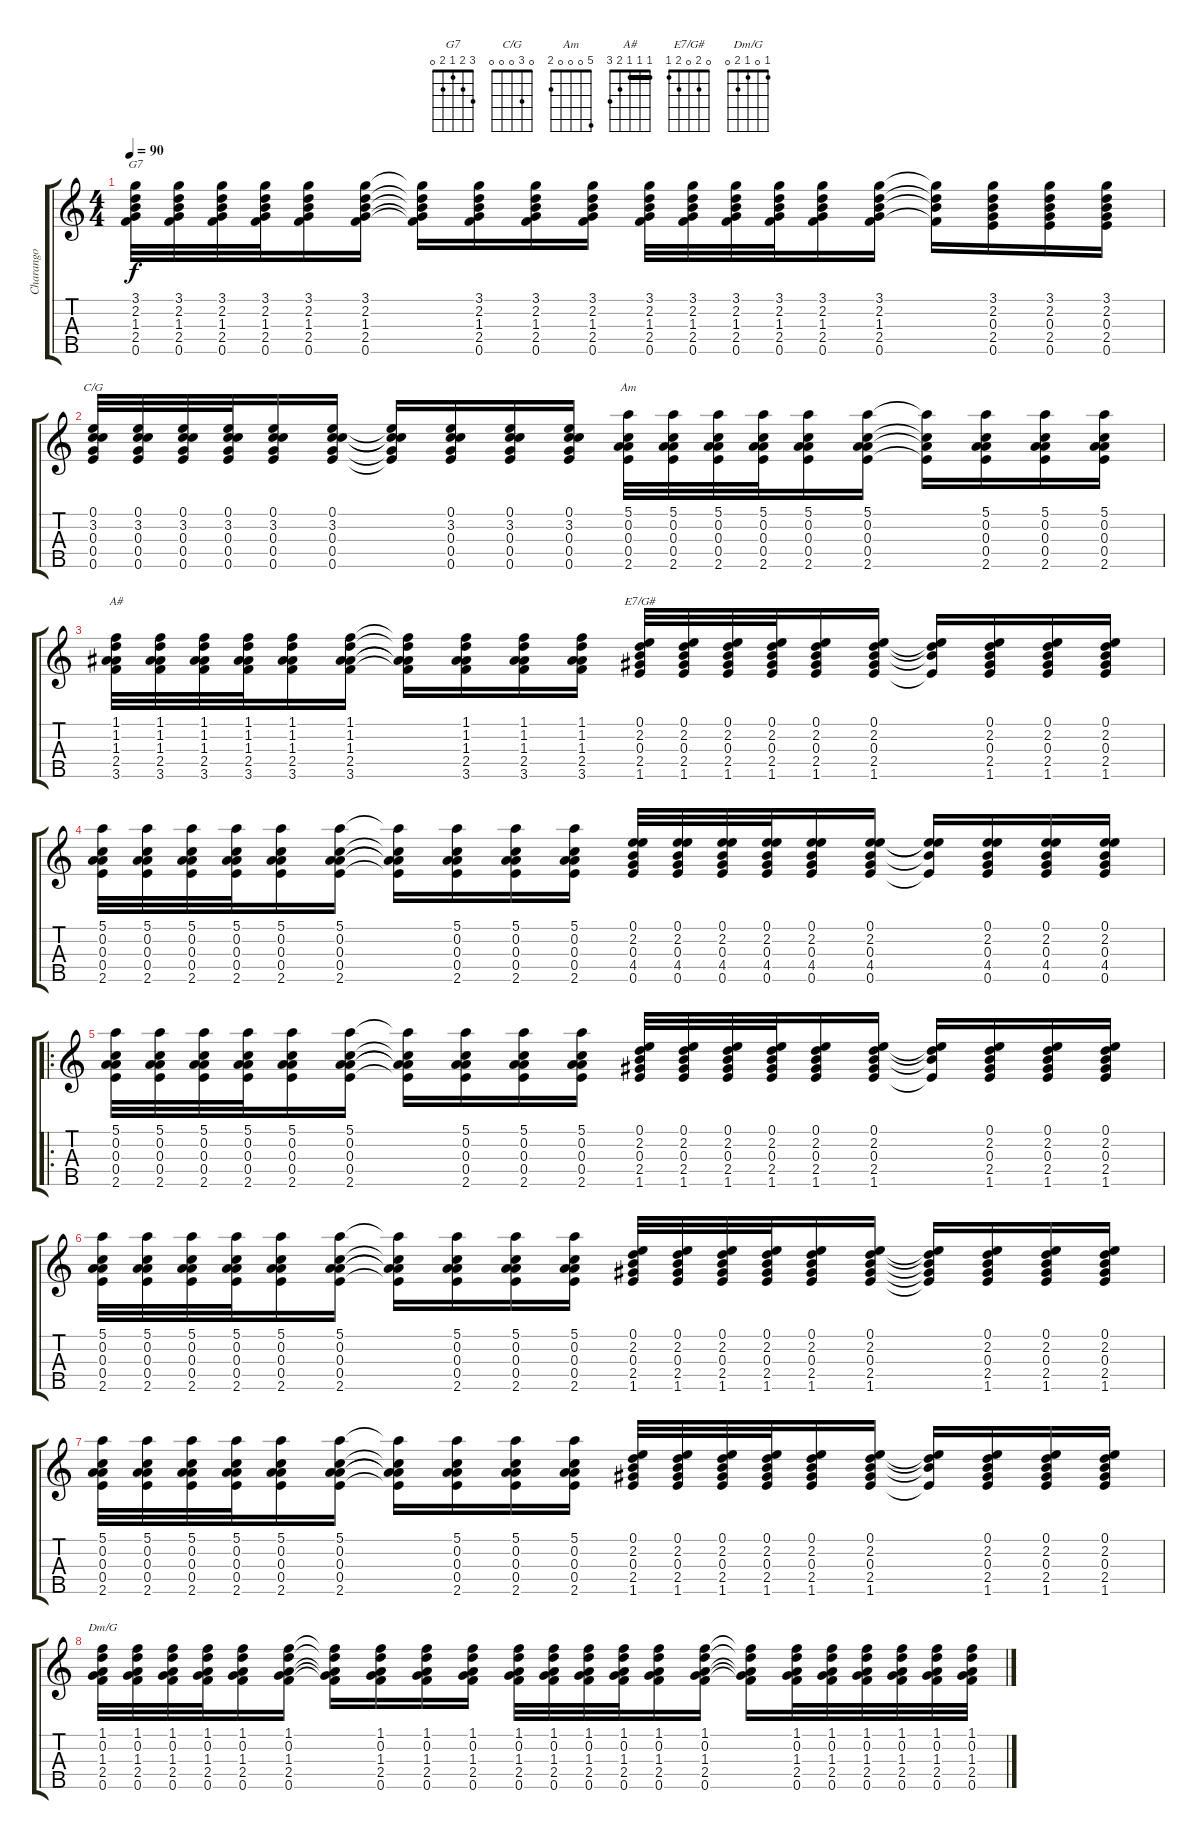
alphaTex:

\track ("Charango" "Charango") {instrument banjo}
\staff {score tabs}
\tuning (E4 A3 E3 C4 G3) {hide}
\displaytranspose 12
\chord ("G7" 3 2 1 2 0)
\chord ("C/G" 0 3 0 0 0)
\chord ("Am" 5 0 0 0 2)
\chord ("A#" 1 1 1 2 3) {barre 1}
\chord ("E7/G#" 0 2 0 2 1)
\chord ("Dm/G" 1 0 1 2 0)
\ts (4 4)
\tempo 90
\clef g2
\ks c
(3.1 2.2 1.3 2.4 0.5).32{ch "G7" dy f} (3.1 2.2 1.3 2.4 0.5).32 (3.1 2.2 1.3 2.4 0.5).32 (3.1 2.2 1.3 2.4 0.5).32 (3.1 2.2 1.3 2.4 0.5).16 (3.1 2.2 1.3 2.4 0.5).16 (3.1{t} 2.2{t} 1.3{t} 2.4{t} 0.5{t}).16 (3.1 2.2 1.3 2.4 0.5).16 (3.1 2.2 1.3 2.4 0.5).16 (3.1 2.2 1.3 2.4 0.5).16 (3.1 2.2 1.3 2.4 0.5).32 (3.1 2.2 1.3 2.4 0.5).32 (3.1 2.2 1.3 2.4 0.5).32 (3.1 2.2 1.3 2.4 0.5).32 (3.1 2.2 1.3 2.4 0.5).16 (3.1 2.2 1.3 2.4 0.5).16 (3.1{t} 2.2{t} 1.3{t} 2.4{t}).16 (3.1 2.2 0.3 2.4 0.5).16 (3.1 2.2 0.3 2.4 0.5).16 (3.1 2.2 0.3 2.4 0.5).16 |
(0.1 3.2 0.3 0.4 0.5).32{ch "C/G"} (0.1 3.2 0.3 0.4 0.5).32 (0.1 3.2 0.3 0.4 0.5).32 (0.1 3.2 0.3 0.4 0.5).32 (0.1 3.2 0.3 0.4 0.5).16 (0.1 3.2 0.3 0.4 0.5).16 (0.1{t} 3.2{t} 0.3{t} 0.4{t} 0.5{t}).16 (0.1 3.2 0.3 0.4 0.5).16 (0.1 3.2 0.3 0.4 0.5).16 (0.1 3.2 0.3 0.4 0.5).16 (5.1 0.2 0.3 0.4 2.5).32{ch "Am"} (5.1 0.2 0.3 0.4 2.5).32 (5.1 0.2 0.3 0.4 2.5).32 (5.1 0.2 0.3 0.4 2.5).32 (5.1 0.2 0.3 0.4 2.5).16 (5.1 0.2 0.3 0.4 2.5).16 (5.1{t} 0.2{t} 0.3{t} 0.4{t}).16 (5.1 0.2 0.3 0.4 2.5).16 (5.1 0.2 0.3 0.4 2.5).16 (5.1 0.2 0.3 0.4 2.5).16 |
(1.1 1.2 1.3 2.4 3.5).32{ch "A#"} (1.1 1.2 1.3 2.4 3.5).32 (1.1 1.2 1.3 2.4 3.5).32 (1.1 1.2 1.3 2.4 3.5).32 (1.1 1.2 1.3 2.4 3.5).16 (1.1 1.2 1.3 2.4 3.5).16 (1.1{t} 1.2{t} 1.3{t} 2.4{t} 3.5{t}).16 (1.1 1.2 1.3 2.4 3.5).16 (1.1 1.2 1.3 2.4 3.5).16 (1.1 1.2 1.3 2.4 3.5).16 (0.1 2.2 0.3 2.4 1.5).32{ch "E7/G#"} (0.1 2.2 0.3 2.4 1.5).32 (0.1 2.2 0.3 2.4 1.5).32 (0.1 2.2 0.3 2.4 1.5).32 (0.1 2.2 0.3 2.4 1.5).16 (0.1 2.2 0.3 2.4 1.5).16 (0.1{t} 2.2{t} 0.3{t} 2.4{t}).16 (0.1 2.2 0.3 2.4 1.5).16 (0.1 2.2 0.3 2.4 1.5).16 (0.1 2.2 0.3 2.4 1.5).16 |
(5.1 0.2 0.3 0.4 2.5).32 (5.1 0.2 0.3 0.4 2.5).32 (5.1 0.2 0.3 0.4 2.5).32 (5.1 0.2 0.3 0.4 2.5).32 (5.1 0.2 0.3 0.4 2.5).16 (5.1 0.2 0.3 0.4 2.5).16 (5.1{t} 0.2{t} 0.3{t} 0.4{t} 2.5{t}).16 (5.1 0.2 0.3 0.4 2.5).16 (5.1 0.2 0.3 0.4 2.5).16 (5.1 0.2 0.3 0.4 2.5).16 (0.1 2.2 0.3 4.4 0.5).32 (0.1 2.2 0.3 4.4 0.5).32 (0.1 2.2 0.3 4.4 0.5).32 (0.1 2.2 0.3 4.4 0.5).32 (0.1 2.2 0.3 4.4 0.5).16 (0.1 2.2 0.3 4.4 0.5).16 (0.1{t} 2.2{t} 0.3{t} 4.4{t}).16 (0.1 2.2 0.3 4.4 0.5).16 (0.1 2.2 0.3 4.4 0.5).16 (0.1 2.2 0.3 4.4 0.5).16 |
\ro
(5.1 0.2 0.3 0.4 2.5).32 (5.1 0.2 0.3 0.4 2.5).32 (5.1 0.2 0.3 0.4 2.5).32 (5.1 0.2 0.3 0.4 2.5).32 (5.1 0.2 0.3 0.4 2.5).16 (5.1 0.2 0.3 0.4 2.5).16 (5.1{t} 0.2{t} 0.3{t} 0.4{t} 2.5{t}).16 (5.1 0.2 0.3 0.4 2.5).16 (5.1 0.2 0.3 0.4 2.5).16 (5.1 0.2 0.3 0.4 2.5).16 (0.1 2.2 0.3 2.4 1.5).32 (0.1 2.2 0.3 2.4 1.5).32 (0.1 2.2 0.3 2.4 1.5).32 (0.1 2.2 0.3 2.4 1.5).32 (0.1 2.2 0.3 2.4 1.5).16 (0.1 2.2 0.3 2.4 1.5).16 (0.1{t} 2.2{t} 0.3{t} 2.4{t}).16 (0.1 2.2 0.3 2.4 1.5).16 (0.1 2.2 0.3 2.4 1.5).16 (0.1 2.2 0.3 2.4 1.5).16 |
(5.1 0.2 0.3 0.4 2.5).32{volume 8} (5.1 0.2 0.3 0.4 2.5).32 (5.1 0.2 0.3 0.4 2.5).32 (5.1 0.2 0.3 0.4 2.5).32 (5.1 0.2 0.3 0.4 2.5).16 (5.1 0.2 0.3 0.4 2.5).16 (5.1{t} 0.2{t} 0.3{t} 0.4{t} 2.5{t}).16 (5.1 0.2 0.3 0.4 2.5).16 (5.1 0.2 0.3 0.4 2.5).16 (5.1 0.2 0.3 0.4 2.5).16 (0.1 2.2 0.3 2.4 1.5).32 (0.1 2.2 0.3 2.4 1.5).32 (0.1 2.2 0.3 2.4 1.5).32 (0.1 2.2 0.3 2.4 1.5).32 (0.1 2.2 0.3 2.4 1.5).16 (0.1 2.2 0.3 2.4 1.5).16 (0.1{t} 2.2{t} 0.3{t} 2.4{t} 1.5{t}).16 (0.1 2.2 0.3 2.4 1.5).16 (0.1 2.2 0.3 2.4 1.5).16 (0.1 2.2 0.3 2.4 1.5).16 |
(5.1 0.2 0.3 0.4 2.5).32 (5.1 0.2 0.3 0.4 2.5).32 (5.1 0.2 0.3 0.4 2.5).32 (5.1 0.2 0.3 0.4 2.5).32 (5.1 0.2 0.3 0.4 2.5).16 (5.1 0.2 0.3 0.4 2.5).16 (5.1{t} 0.2{t} 0.3{t} 0.4{t} 2.5{t}).16 (5.1 0.2 0.3 0.4 2.5).16 (5.1 0.2 0.3 0.4 2.5).16 (5.1 0.2 0.3 0.4 2.5).16 (0.1 2.2 0.3 2.4 1.5).32 (0.1 2.2 0.3 2.4 1.5).32 (0.1 2.2 0.3 2.4 1.5).32 (0.1 2.2 0.3 2.4 1.5).32 (0.1 2.2 0.3 2.4 1.5).16 (0.1 2.2 0.3 2.4 1.5).16 (0.1{t} 2.2{t} 0.3{t} 2.4{t}).16 (0.1 2.2 0.3 2.4 1.5).16 (0.1 2.2 0.3 2.4 1.5).16 (0.1 2.2 0.3 2.4 1.5).16 |
(1.1 0.2 1.3 2.4 0.5).32{ch "Dm/G"} (1.1 0.2 1.3 2.4 0.5).32 (1.1 0.2 1.3 2.4 0.5).32 (1.1 0.2 1.3 2.4 0.5).32 (1.1 0.2 1.3 2.4 0.5).16 (1.1 0.2 1.3 2.4 0.5).16 (1.1{t} 0.2{t} 1.3{t} 2.4{t} 0.5{t}).16 (1.1 0.2 1.3 2.4 0.5).16 (1.1 0.2 1.3 2.4 0.5).16 (1.1 0.2 1.3 2.4 0.5).16 (1.1 0.2 1.3 2.4 0.5).32 (1.1 0.2 1.3 2.4 0.5).32 (1.1 0.2 1.3 2.4 0.5).32 (1.1 0.2 1.3 2.4 0.5).32 (1.1 0.2 1.3 2.4 0.5).16 (1.1 0.2 1.3 2.4 0.5).16 (1.1{t} 0.2{t} 1.3{t} 2.4{t} 0.5{t}).16 (1.1 0.2 1.3 2.4 0.5).32 (1.1 0.2 1.3 2.4 0.5).32 (1.1 0.2 1.3 2.4 0.5).32 (1.1 0.2 1.3 2.4 0.5).32 (1.1 0.2 1.3 2.4 0.5).32 (1.1 0.2 1.3 2.4 0.5).32
